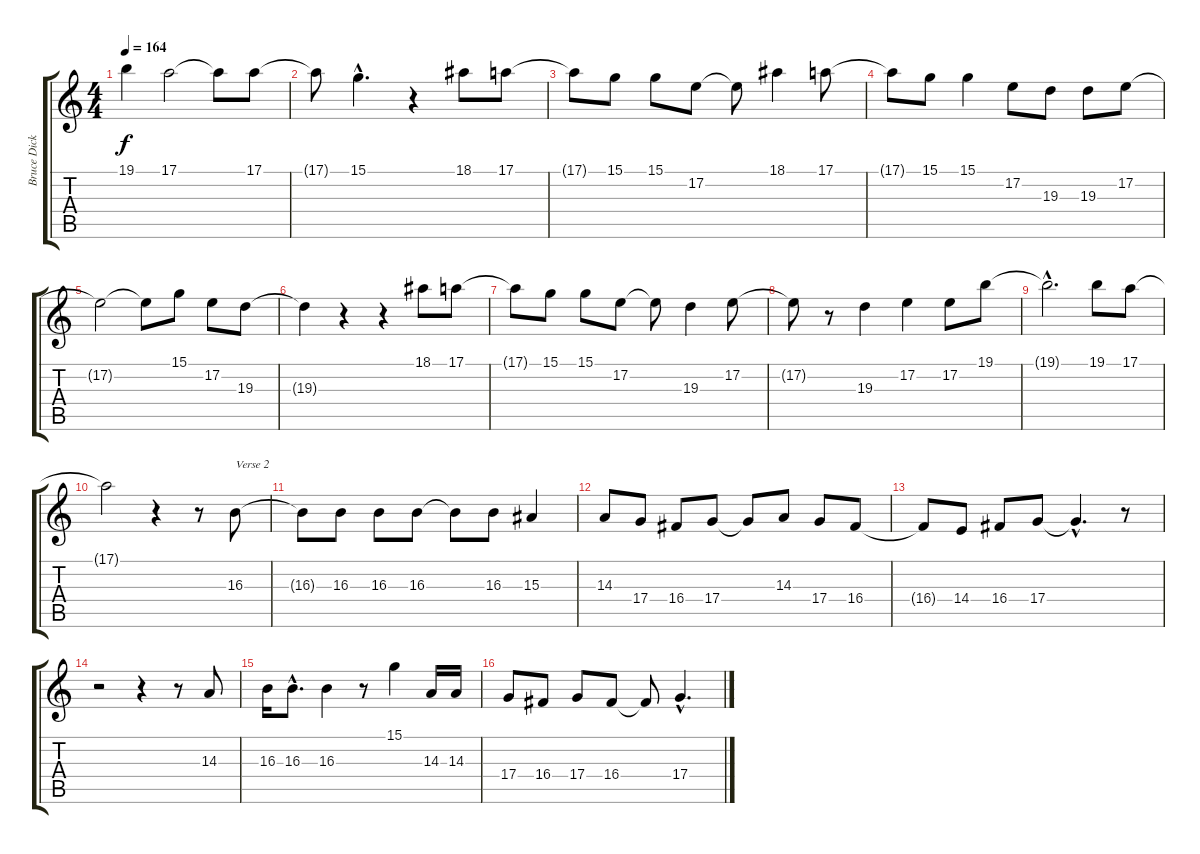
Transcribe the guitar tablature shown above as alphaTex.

\track ("Bruce Dickinson (Voice)" "Bruce Dick") {instrument cello}
\staff {score tabs}
\tuning (E4 B3 G3 D3 A2 E2) {hide}
\ts (4 4)
\tempo 164
\clef g2
\ks c
19.1{t}.4{dy f} 17.1.2 17.1{t}.8 17.1.8 |
17.1{t}.8 15.1{hac}.4{d} r.4 18.1.8 17.1.8 |
17.1{t}.8 15.1.8 15.1.8 17.2.8 17.2{t}.8 18.1.4 17.1.8 |
17.1{t}.8 15.1.8 15.1.4 17.2.8 19.3.8 19.3.8 17.2.8 |
17.2{t}.2 17.2{t}.8 15.1.8 17.2.8 19.3.8 |
19.3{t}.4 r.4 r.4 18.1.8 17.1.8 |
17.1{t}.8 15.1.8 15.1.8 17.2.8 17.2{t}.8 19.3.4 17.2.8 |
17.2{t}.8 r.8 19.3.4 17.2.4 17.2.8 19.1.8 |
19.1{hac t}.2{d} 19.1.8 17.1.8 |
17.1{t}.2 r.4 r.8 16.3.8{txt "Verse 2"} |
16.3{t}.8 16.3.8 16.3.8 16.3.8 16.3{t}.8 16.3.8 15.3.4 |
14.3.8 17.4.8 16.4.8 17.4.8 17.4{t}.8 14.3.8 17.4.8 16.4.8 |
16.4{t}.8 14.4.8 16.4.8 17.4.8 17.4{hac t}.4{d} r.8 |
r.2 r.4 r.8 14.3.8 |
16.3.16 16.3{hac}.8{d} 16.3.4 r.8 15.1.4 14.3.16 14.3.16 |
17.4.8 16.4.8 17.4.8 16.4.8 16.4{t}.8 17.4{hac}.4{d}
